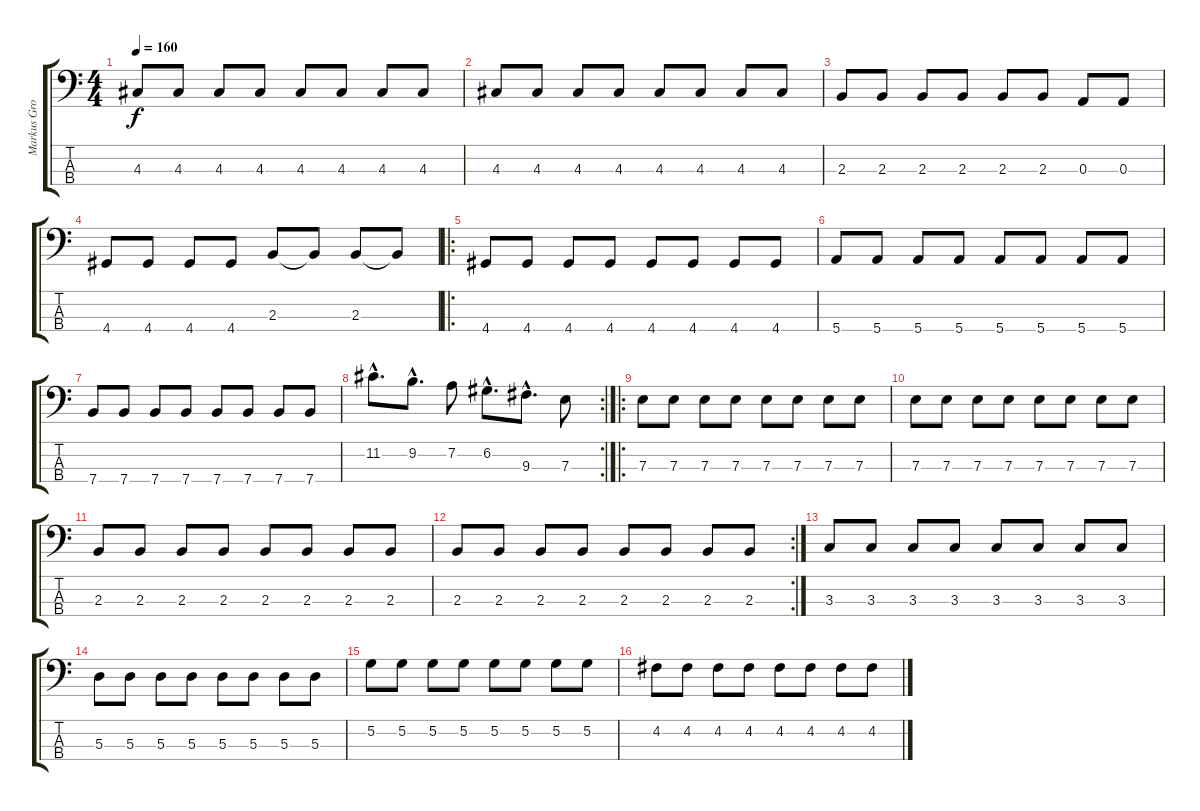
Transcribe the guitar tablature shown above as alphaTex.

\track ("Markus Grosskopf" "Markus Gro") {instrument electricbassfinger}
\staff {score tabs}
\tuning (G2 D2 A1 E1) {hide}
\ts (4 4)
\tempo 160
\clef f4
\ks c
4.3.8{dy f} 4.3.8 4.3.8 4.3.8 4.3.8 4.3.8 4.3.8 4.3.8 |
4.3.8 4.3.8 4.3.8 4.3.8 4.3.8 4.3.8 4.3.8 4.3.8 |
2.3.8 2.3.8 2.3.8 2.3.8 2.3.8 2.3.8 0.3.8 0.3.8 |
4.4.8 4.4.8 4.4.8 4.4.8 2.3.8 2.3{t}.8 2.3.8 2.3{t}.8 |
\ro
4.4.8 4.4.8 4.4.8 4.4.8 4.4.8 4.4.8 4.4.8 4.4.8 |
5.4.8 5.4.8 5.4.8 5.4.8 5.4.8 5.4.8 5.4.8 5.4.8 |
7.4.8 7.4.8 7.4.8 7.4.8 7.4.8 7.4.8 7.4.8 7.4.8 |
\rc 2
11.2{hac}.8{d} 9.2{hac}.8{d} 7.2.8 6.2{hac}.8{d} 9.3{hac}.8{d} 7.3.8 |
\ro
7.3.8 7.3.8 7.3.8 7.3.8 7.3.8 7.3.8 7.3.8 7.3.8 |
7.3.8 7.3.8 7.3.8 7.3.8 7.3.8 7.3.8 7.3.8 7.3.8 |
2.3.8 2.3.8 2.3.8 2.3.8 2.3.8 2.3.8 2.3.8 2.3.8 |
\rc 2
2.3.8 2.3.8 2.3.8 2.3.8 2.3.8 2.3.8 2.3.8 2.3.8 |
3.3.8 3.3.8 3.3.8 3.3.8 3.3.8 3.3.8 3.3.8 3.3.8 |
5.3.8 5.3.8 5.3.8 5.3.8 5.3.8 5.3.8 5.3.8 5.3.8 |
5.2.8 5.2.8 5.2.8 5.2.8 5.2.8 5.2.8 5.2.8 5.2.8 |
4.2.8 4.2.8 4.2.8 4.2.8 4.2.8 4.2.8 4.2.8 4.2.8
